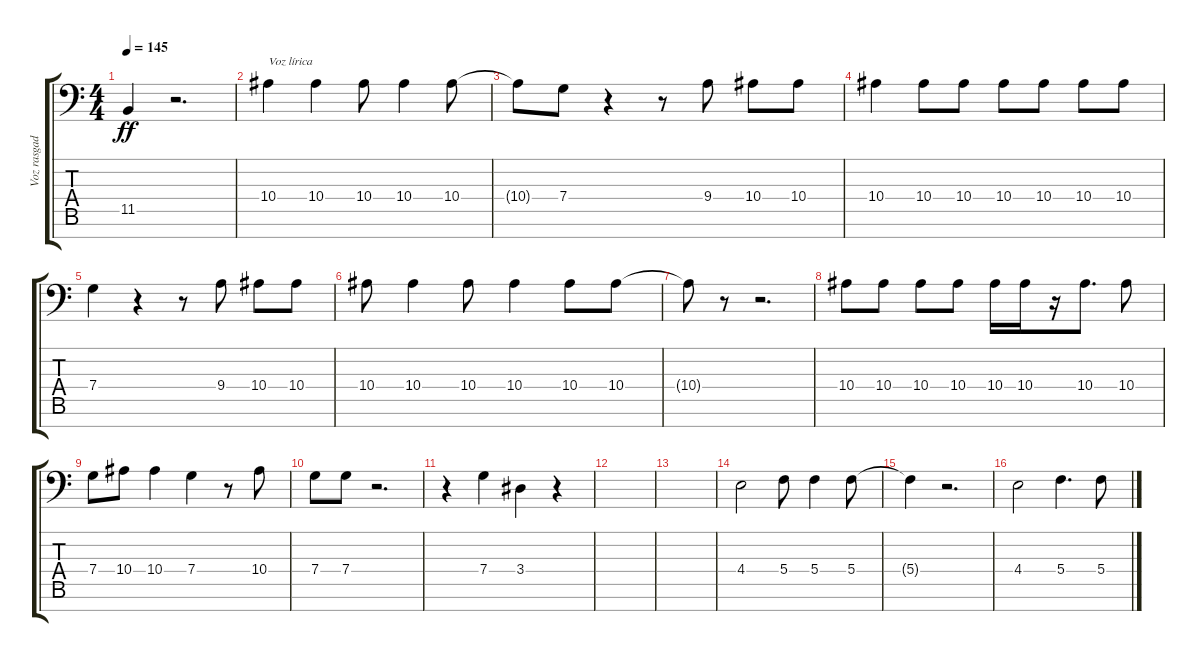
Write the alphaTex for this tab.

\track ("Voz rasgada y lírica del man" "Voz rasgad") {instrument timpani}
\staff {score tabs}
\tuning (C6 C5 C4 C3 C2 C1 C0) {hide}
\ts (4 4)
\tempo 145
\clef f4
\ks c
11.5{t}.4{dy ff} r.2{d} |
10.4.4{txt "Voz lírica" instrument kalimba} 10.4.4 10.4.8 10.4.4 10.4.8 |
10.4{t}.8 7.4.8 r.4 r.8 9.4.8 10.4.8 10.4.8 |
10.4.4 10.4.8 10.4.8 10.4.8 10.4.8 10.4.8 10.4.8 |
7.4.4 r.4 r.8 9.4.8 10.4.8 10.4.8 |
10.4.8 10.4.4 10.4.8 10.4.4 10.4.8 10.4.8 |
10.4{t}.8 r.8 r.2{d} |
10.4.8 10.4.8 10.4.8 10.4.8 10.4.16 10.4.16 r.16 10.4.8{d} 10.4.8 |
7.4.8 10.4.8 10.4.4 7.4.4 r.8 10.4.8 |
7.4.8 7.4.8 r.2{d} |
r.4 7.4.4 3.4.4 r.4 |
|
|
4.4.2{instrument timpani} 5.4.8 5.4.4 5.4.8 |
5.4{t}.4 r.2{d} |
4.4.2 5.4.4{d} 5.4.8
